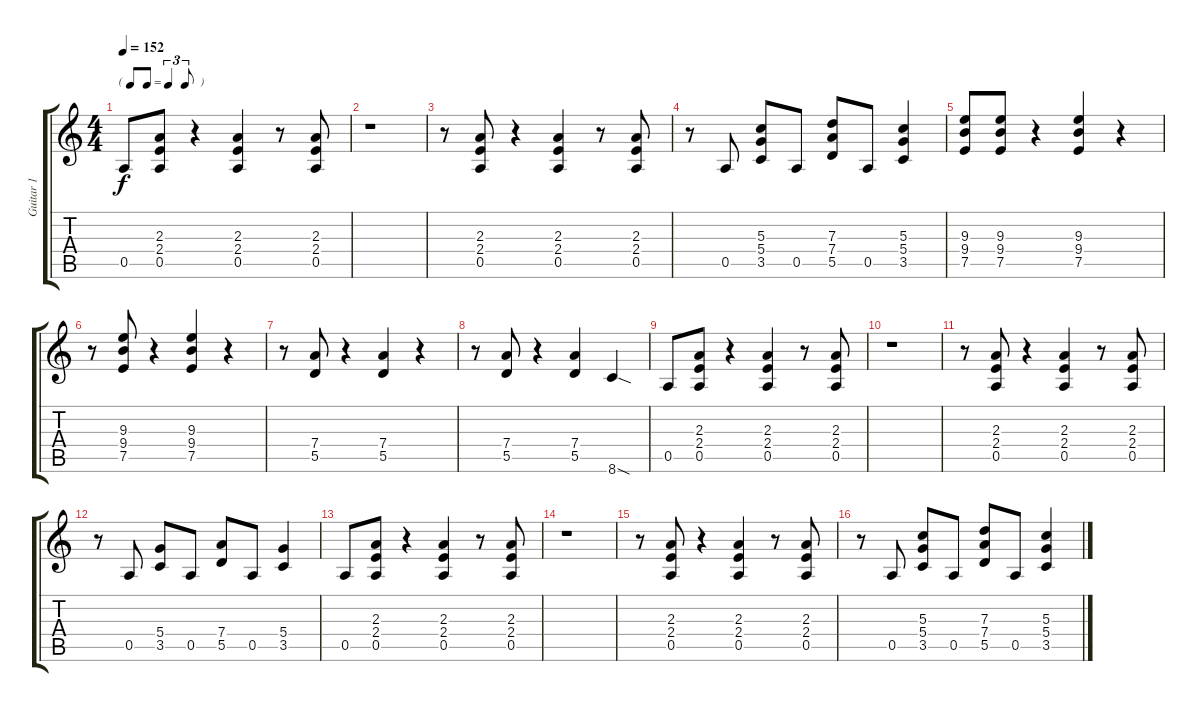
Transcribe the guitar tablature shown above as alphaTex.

\track ("Guitar 1" "Guitar 1") {instrument distortionguitar}
\staff {score tabs}
\tuning (E4 B3 G3 D3 A2 E2) {hide}
\ts (4 4)
\tf triplet8th
\tempo 152
\clef g2
\ks c
0.5.8{dy f} (2.3 2.4 0.5).8 r.4 (2.3 2.4 0.5).4 r.8 (2.3 2.4 0.5).8 |
r.1 |
r.8 (2.3 2.4 0.5).8 r.4 (2.3 2.4 0.5).4 r.8 (2.3 2.4 0.5).8 |
r.8 0.5.8 (5.3 5.4 3.5).8 0.5.8 (7.3 7.4 5.5).8 0.5.8 (5.3 5.4 3.5).4 |
(9.3 9.4 7.5).8 (9.3 9.4 7.5).8 r.4 (9.3 9.4 7.5).4 r.4 |
r.8 (9.3 9.4 7.5).8 r.4 (9.3 9.4 7.5).4 r.4 |
r.8 (7.4 5.5).8 r.4 (7.4 5.5).4 r.4 |
r.8 (7.4 5.5).8 r.4 (7.4 5.5).4 8.6{sod}.4 |
0.5.8 (2.3 2.4 0.5).8 r.4 (2.3 2.4 0.5).4 r.8 (2.3 2.4 0.5).8 |
r.1 |
r.8 (2.3 2.4 0.5).8 r.4 (2.3 2.4 0.5).4 r.8 (2.3 2.4 0.5).8 |
r.8 0.5.8 (5.4 3.5).8 0.5.8 (7.4 5.5).8 0.5.8 (5.4 3.5).4 |
0.5.8 (2.3 2.4 0.5).8 r.4 (2.3 2.4 0.5).4 r.8 (2.3 2.4 0.5).8 |
r.1 |
r.8 (2.3 2.4 0.5).8 r.4 (2.3 2.4 0.5).4 r.8 (2.3 2.4 0.5).8 |
r.8 0.5.8 (5.3 5.4 3.5).8 0.5.8 (7.3 7.4 5.5).8 0.5.8 (5.3 5.4 3.5).4
